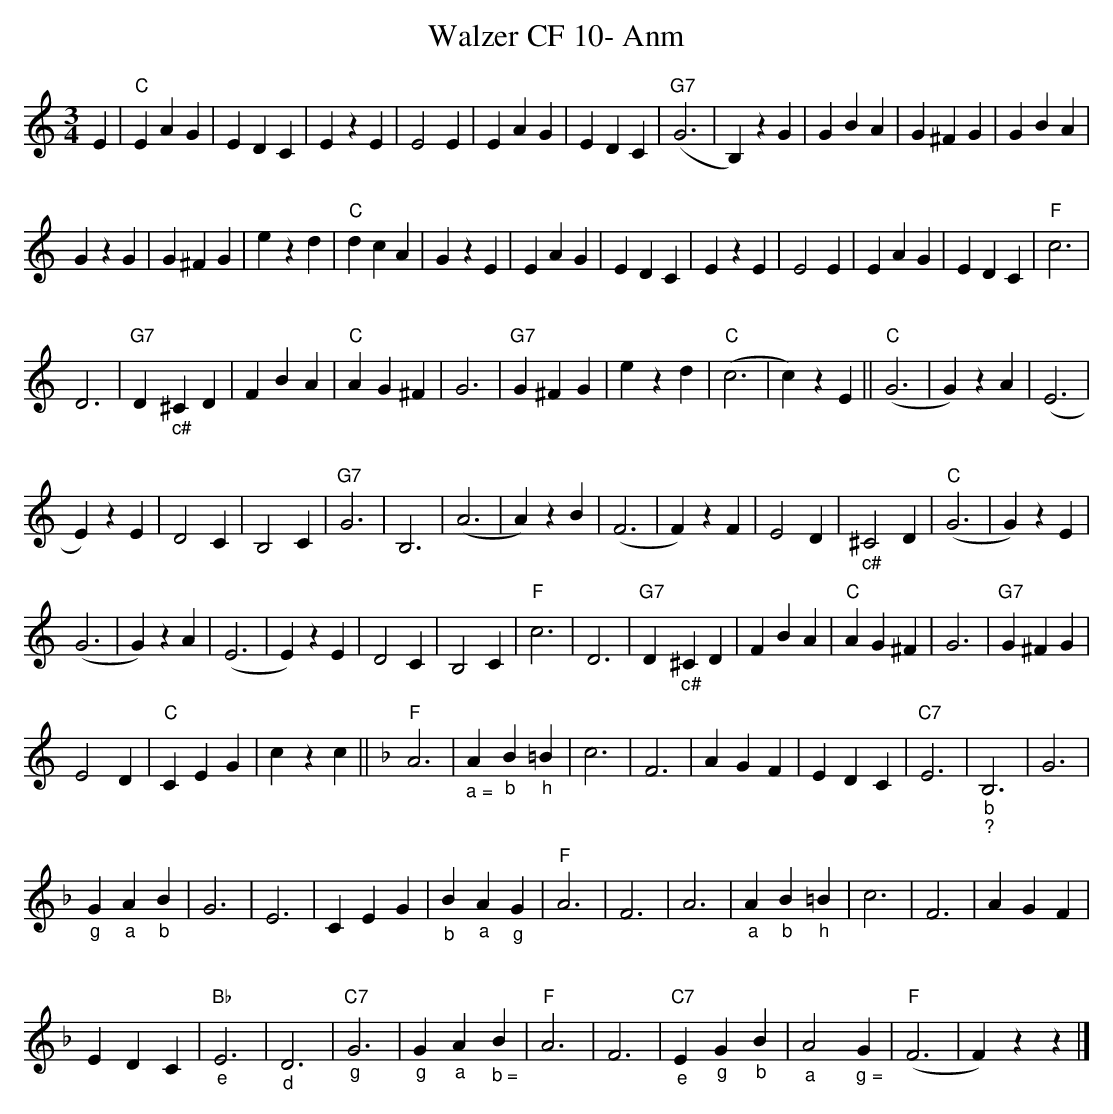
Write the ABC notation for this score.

X:1
T:Walzer CF 10- Anm
M:3/4
L:1/4
K:Cmaj%%MIDI gchordon
E | "C"EAG | EDC | EzE | E2E | EAG | EDC | "G7"(G3 | B,)zG | GBA | G^FG | GBA |
"" "" GzG | G^FG | ezd | "C"dcA | GzE | EAG | EDC | EzE | E2E | EAG | EDC | "F"c3 |
"" "" D3 | "G7"D"_c#"^CD | FBA | "C"AG^F | G3 | "G7"G^FG | ezd | "C"(c3 | c)zE || "C"(G3 | G)zA | (E3 |
"" "" E)zE | D2C | B,2C | "G7"G3 | B,3 | (A3 | A)zB | (F3 | F)zF | E2D | "_c#"^C2D | "C"(G3 | G)zE |
 "" (G3 | G)zA | (E3 | E)zE | D2C | B,2C | "F"c3 | D3 | "G7"D"_c#"^CD | FBA | "C"AG^F | G3 | "G7"G^FG |
E2D | "C"CEG | czc || [K:Fmaj] "F"A3 | "_ a ="A"_b"B"_h"=B | c3 | F3 | AGF | EDC | "C7"E3 | "_b""_?"B,3 | G3 |
"_g"G"_a"A"_b""_"B | G3 | E3 | CEG | "_b"B"_a"A"_g"G | "F"A3 | F3 | A3 | "_a"A"_b"B"_h"=B | c3 | F3 | AGF |
"" "" EDC | "Bb""_e"E3 | "_d"D3 | "C7""_g"G3 | "_g"G"_a"A"_ b ="B | "F"A3 | F3 | "C7""_e"E"_g"G"_b"B | "_a"A2"_ g ="G | "F"(F3 | F)zz |]
